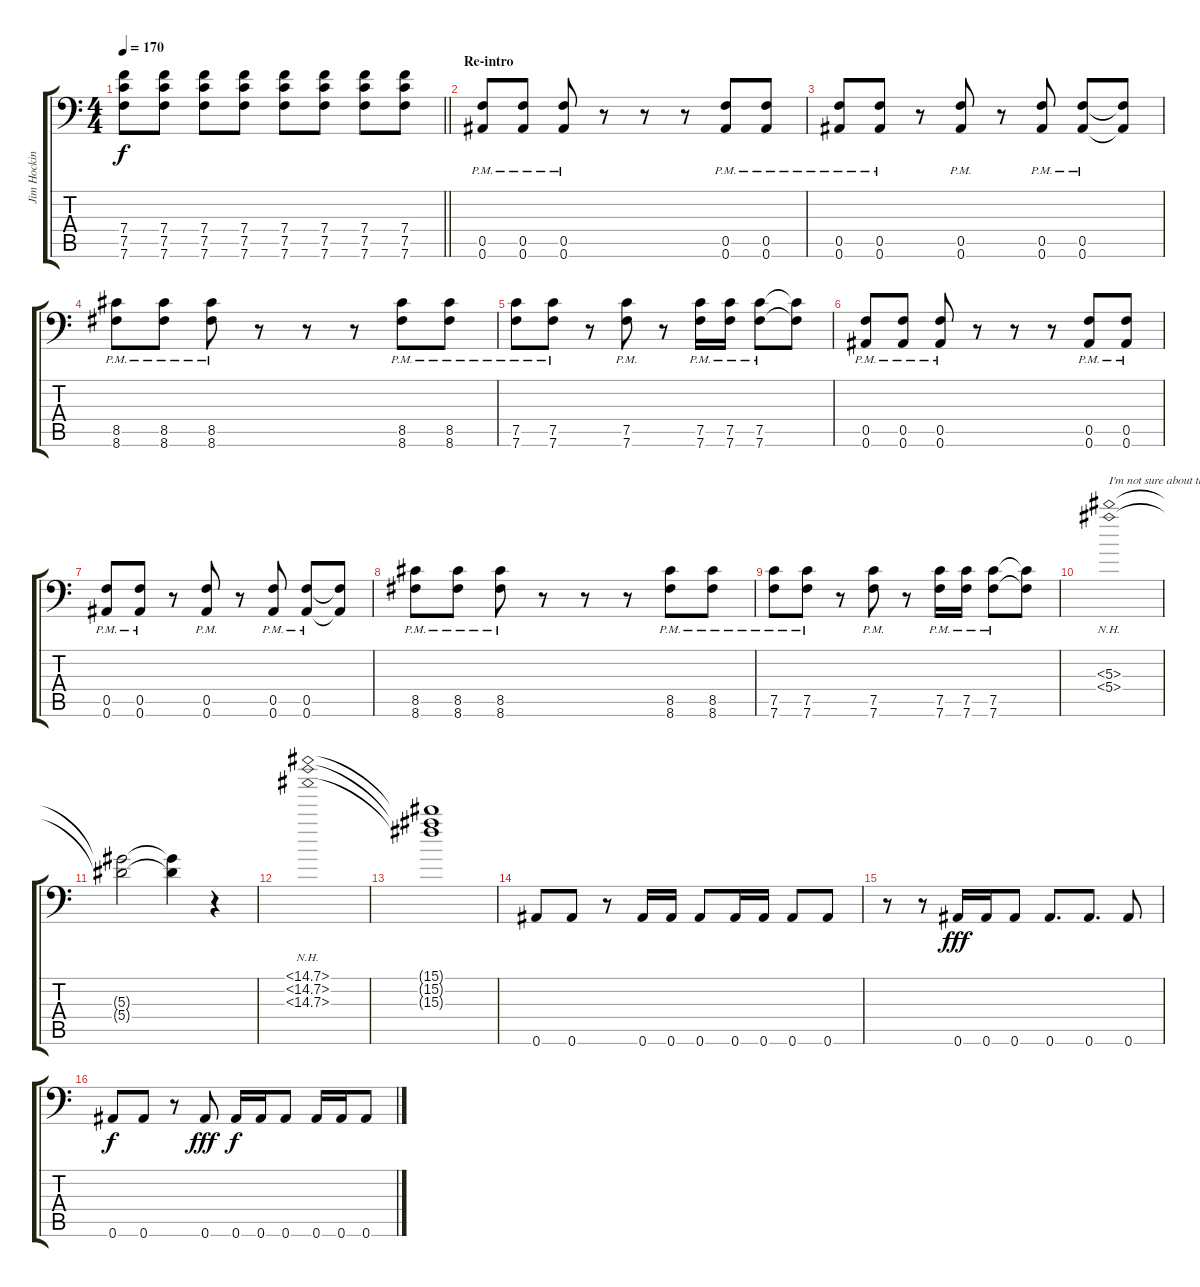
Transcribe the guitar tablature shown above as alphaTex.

\track ("Jim Hocking - Rhythm" "Jim Hockin") {instrument overdrivenguitar}
\staff {score tabs}
\tuning (C4 G3 Eb3 Bb2 F2 Bb1) {hide}
\ts (4 4)
\tempo 170
\clef f4
\barLineRight lightlight
\ks c
(7.4 7.5 7.6).8{dy f} (7.4 7.5 7.6).8 (7.4 7.5 7.6).8 (7.4 7.5 7.6).8 (7.4 7.5 7.6).8 (7.4 7.5 7.6).8 (7.4 7.5 7.6).8 (7.4 7.5 7.6).8 |
\section ("" "Re-intro")
(0.5{pm} 0.6{pm}).8 (0.5{pm} 0.6{pm}).8 (0.5{pm} 0.6{pm}).8 r.8 r.8 r.8 (0.5{pm} 0.6{pm}).8 (0.5{pm} 0.6{pm}).8 |
(0.5{pm} 0.6{pm}).8 (0.5{pm} 0.6{pm}).8 r.8 (0.5{pm} 0.6{pm}).8 r.8 (0.5{pm} 0.6{pm}).8 (0.5{pm} 0.6{pm}).8 (0.5{t} 0.6{t}).8 |
(8.5{pm} 8.6{pm}).8 (8.5{pm} 8.6{pm}).8 (8.5{pm} 8.6{pm}).8 r.8 r.8 r.8 (8.5{pm} 8.6{pm}).8 (8.5{pm} 8.6{pm}).8 |
(7.5{pm} 7.6{pm}).8 (7.5{pm} 7.6{pm}).8 r.8 (7.5{pm} 7.6{pm}).8 r.8 (7.5{pm} 7.6{pm}).16 (7.5{pm} 7.6{pm}).16 (7.5{pm} 7.6{pm}).8 (7.5{t} 7.6{t}).8 |
(0.5{pm} 0.6{pm}).8 (0.5{pm} 0.6{pm}).8 (0.5{pm} 0.6{pm}).8 r.8 r.8 r.8 (0.5{pm} 0.6{pm}).8 (0.5{pm} 0.6{pm}).8 |
(0.5{pm} 0.6{pm}).8 (0.5{pm} 0.6{pm}).8 r.8 (0.5{pm} 0.6{pm}).8 r.8 (0.5{pm} 0.6{pm}).8 (0.5{pm} 0.6{pm}).8 (0.5{t} 0.6{t}).8 |
(8.5{pm} 8.6{pm}).8 (8.5{pm} 8.6{pm}).8 (8.5{pm} 8.6{pm}).8 r.8 r.8 r.8 (8.5{pm} 8.6{pm}).8 (8.5{pm} 8.6{pm}).8 |
(7.5{pm} 7.6{pm}).8 (7.5{pm} 7.6{pm}).8 r.8 (7.5{pm} 7.6{pm}).8 r.8 (7.5{pm} 7.6{pm}).16 (7.5{pm} 7.6{pm}).16 (7.5{pm} 7.6{pm}).8 (7.5{t} 7.6{t}).8 |
(5.3{nh} 5.4{nh}).1{txt "I'm not sure about this guitar in this section :C" volume 0} |
(5.3{t} 5.4{t}).2 (5.3{t} 5.4{t}).4 r.4{volume 11} |
(15.1{nh} 15.2{nh} 15.3{nh}).1{volume 0} |
(15.1{t} 15.2{t} 15.3{t}).1 |
0.6.8{volume 11} 0.6.8 r.8 0.6.16 0.6.16 0.6.8 0.6.16 0.6.16 0.6.8 0.6.8 |
r.8 r.8 0.6.16{dy fff} 0.6.16 0.6.8 0.6.8{d} 0.6.8{d} 0.6.8 |
0.6.8{dy f} 0.6.8 r.8 0.6.8{dy fff} 0.6.16{dy f} 0.6.16 0.6.8 0.6.16 0.6.16 0.6.8
